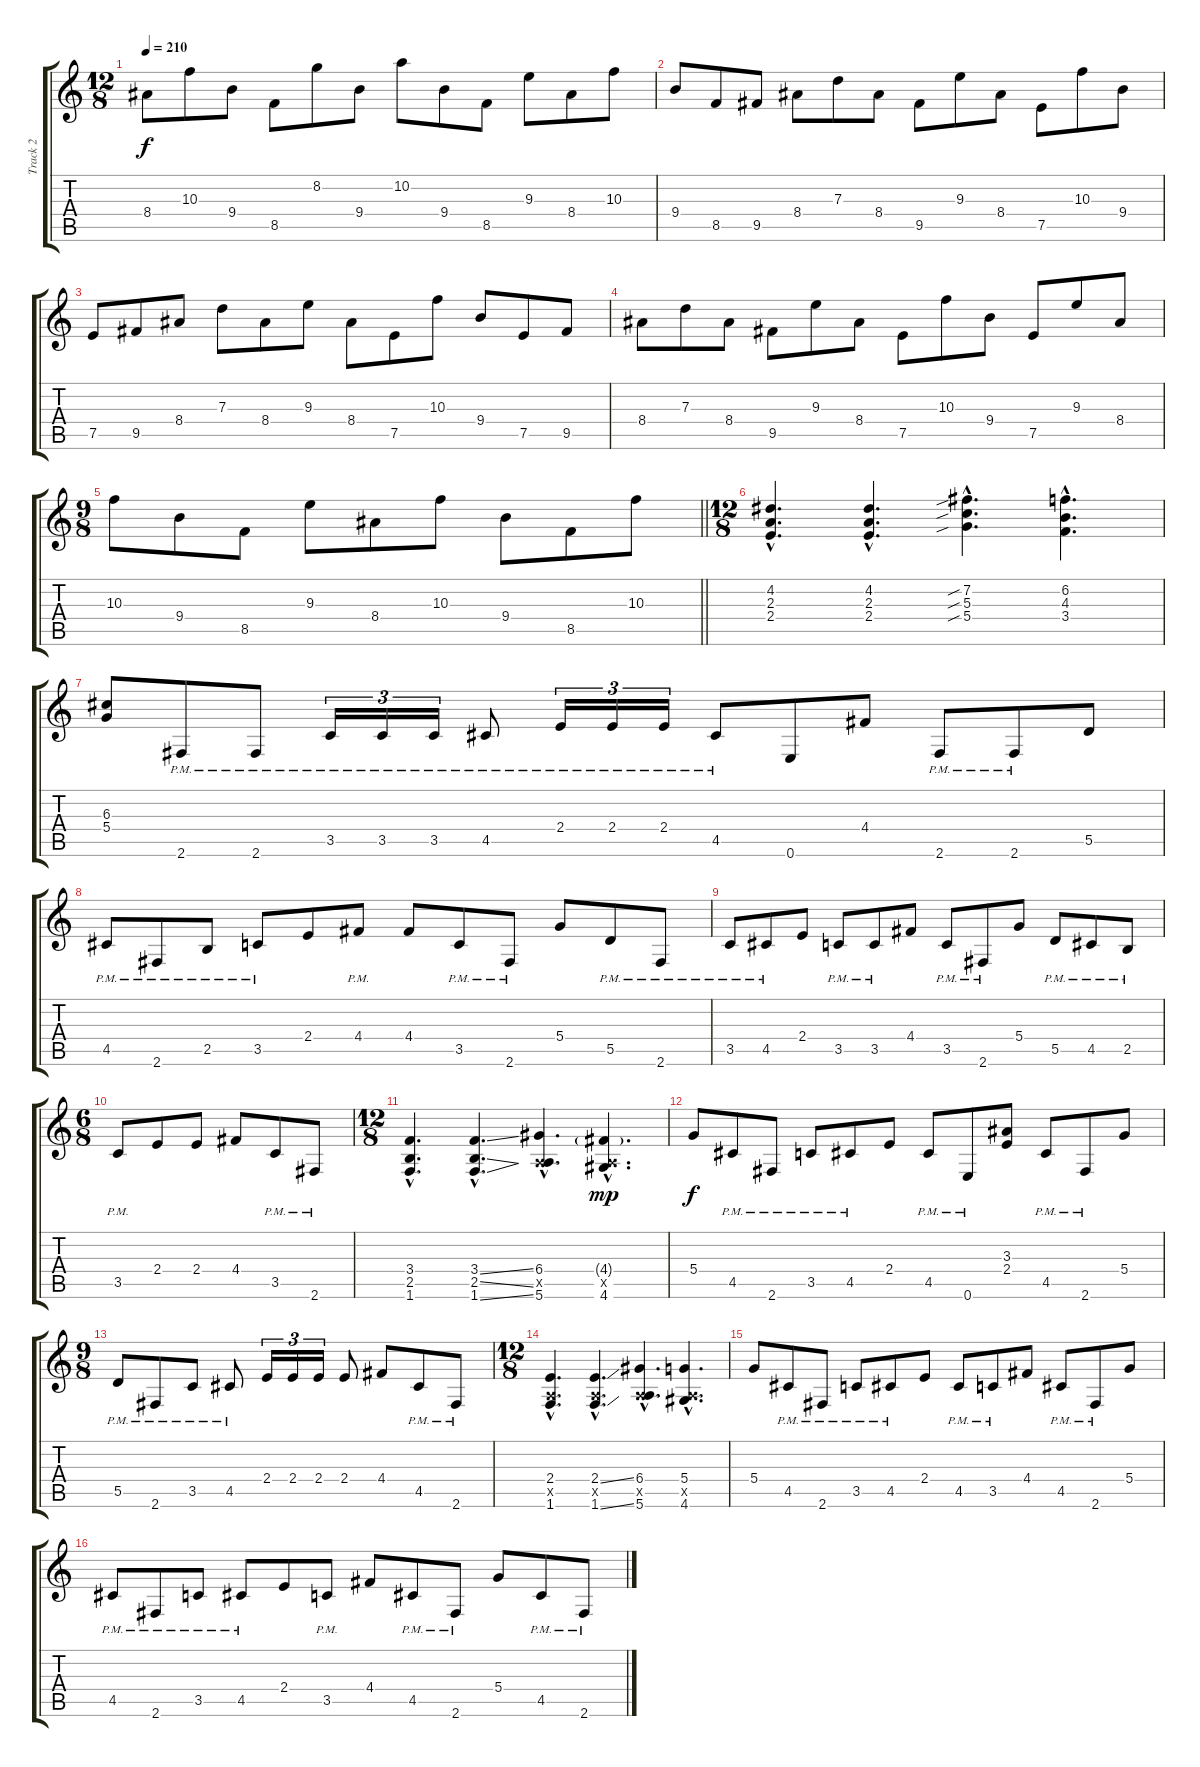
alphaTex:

\track ("Track 2" "Track 2") {instrument distortionguitar}
\staff {score tabs}
\tuning (E4 B3 G3 D3 A2 E2) {hide}
\ts (12 8)
\tempo 210
\clef g2
\ks c
8.4.8{dy f} 10.3.8 9.4.8 8.5.8 8.2.8 9.4.8 10.2.8 9.4.8 8.5.8 9.3.8 8.4.8 10.3.8 |
9.4.8 8.5.8 9.5.8 8.4.8 7.3.8 8.4.8 9.5.8 9.3.8 8.4.8 7.5.8 10.3.8 9.4.8 |
7.5.8 9.5.8 8.4.8 7.3.8 8.4.8 9.3.8 8.4.8 7.5.8 10.3.8 9.4.8 7.5.8 9.5.8 |
8.4.8 7.3.8 8.4.8 9.5.8 9.3.8 8.4.8 7.5.8 10.3.8 9.4.8 7.5.8 9.3.8 8.4.8 |
\ts (9 8)
\barLineRight lightlight
10.3.8 9.4.8 8.5.8 9.3.8 8.4.8 10.3.8 9.4.8 8.5.8 10.3.8 |
\ts (12 8)
(4.2{hac} 2.3{hac} 2.4{hac}).4{d instrument distortionguitar} (4.2{hac} 2.3{hac} 2.4{hac}).4{d} (7.2{sib hac} 5.3{sib hac} 5.4{sib hac}).4{d} (6.2{hac} 4.3{hac} 3.4{hac}).4{d} |
(6.3 5.4).8 2.6{pm}.8 2.6{pm}.8 3.5{pm}.16{tu (3 2)} 3.5{pm}.16{tu (3 2)} 3.5{pm}.16{tu (3 2)} 4.5{pm}.8 2.4{pm}.16{tu (3 2)} 2.4{pm}.16{tu (3 2)} 2.4{pm}.16{tu (3 2)} 4.5{pm}.8 0.6.8 4.4.8 2.6{pm}.8 2.6{pm}.8 5.5.8 |
4.5{pm}.8 2.6{pm}.8 2.5{pm}.8 3.5{pm}.8 2.4.8 4.4{pm}.8 4.4.8 3.5{pm}.8 2.6{pm}.8 5.4.8 5.5{pm}.8 2.6{pm}.8 |
3.5{pm}.8 4.5{pm}.8 2.4.8 3.5{pm}.8 3.5{pm}.8 4.4.8 3.5{pm}.8 2.6{pm}.8 5.4.8 5.5{pm}.8 4.5{pm}.8 2.5{pm}.8 |
\ts (6 8)
3.5{pm}.8 2.4.8 2.4.8 4.4.8 3.5{pm}.8 2.6{pm}.8 |
\ts (12 8)
(3.4{hac} 2.5{hac} 1.6{hac}).4{d} (3.4{ss hac} 2.5{ss hac} 1.6{ss hac}).4{d} (6.4{hac} 0.5{hac x} 5.6{hac}).4{d} (4.4{g hac} 0.5{hac x} 4.6{hac}).4{d dy mp} |
5.4.8{dy f} 4.5{pm}.8 2.6{pm}.8 3.5{pm}.8 4.5{pm}.8 2.4.8 4.5{pm}.8 0.6{pm}.8 (3.3 2.4).8 4.5{pm}.8 2.6{pm}.8 5.4.8 |
\ts (9 8)
5.5{pm}.8 2.6{pm}.8 3.5{pm}.8 4.5{pm}.8 2.4.16{tu (3 2)} 2.4.16{tu (3 2)} 2.4.16{tu (3 2)} 2.4.8 4.4.8 4.5{pm}.8 2.6{pm}.8 |
\ts (12 8)
(2.4{hac} 0.5{hac x} 1.6{hac}).4{d} (2.4{ss hac} 0.5{hac x} 1.6{ss hac}).4{d} (6.4{hac} 0.5{hac x} 5.6{hac}).4{d} (5.4{hac} 0.5{hac x} 4.6{hac}).4{d} |
5.4.8 4.5{pm}.8 2.6{pm}.8 3.5{pm}.8 4.5{pm}.8 2.4.8 4.5{pm}.8 3.5{pm}.8 4.4.8 4.5{pm}.8 2.6{pm}.8 5.4.8 |
4.5{pm}.8 2.6{pm}.8 3.5{pm}.8 4.5{pm}.8 2.4.8 3.5{pm}.8 4.4.8 4.5{pm}.8 2.6{pm}.8 5.4.8 4.5{pm}.8 2.6{pm}.8
